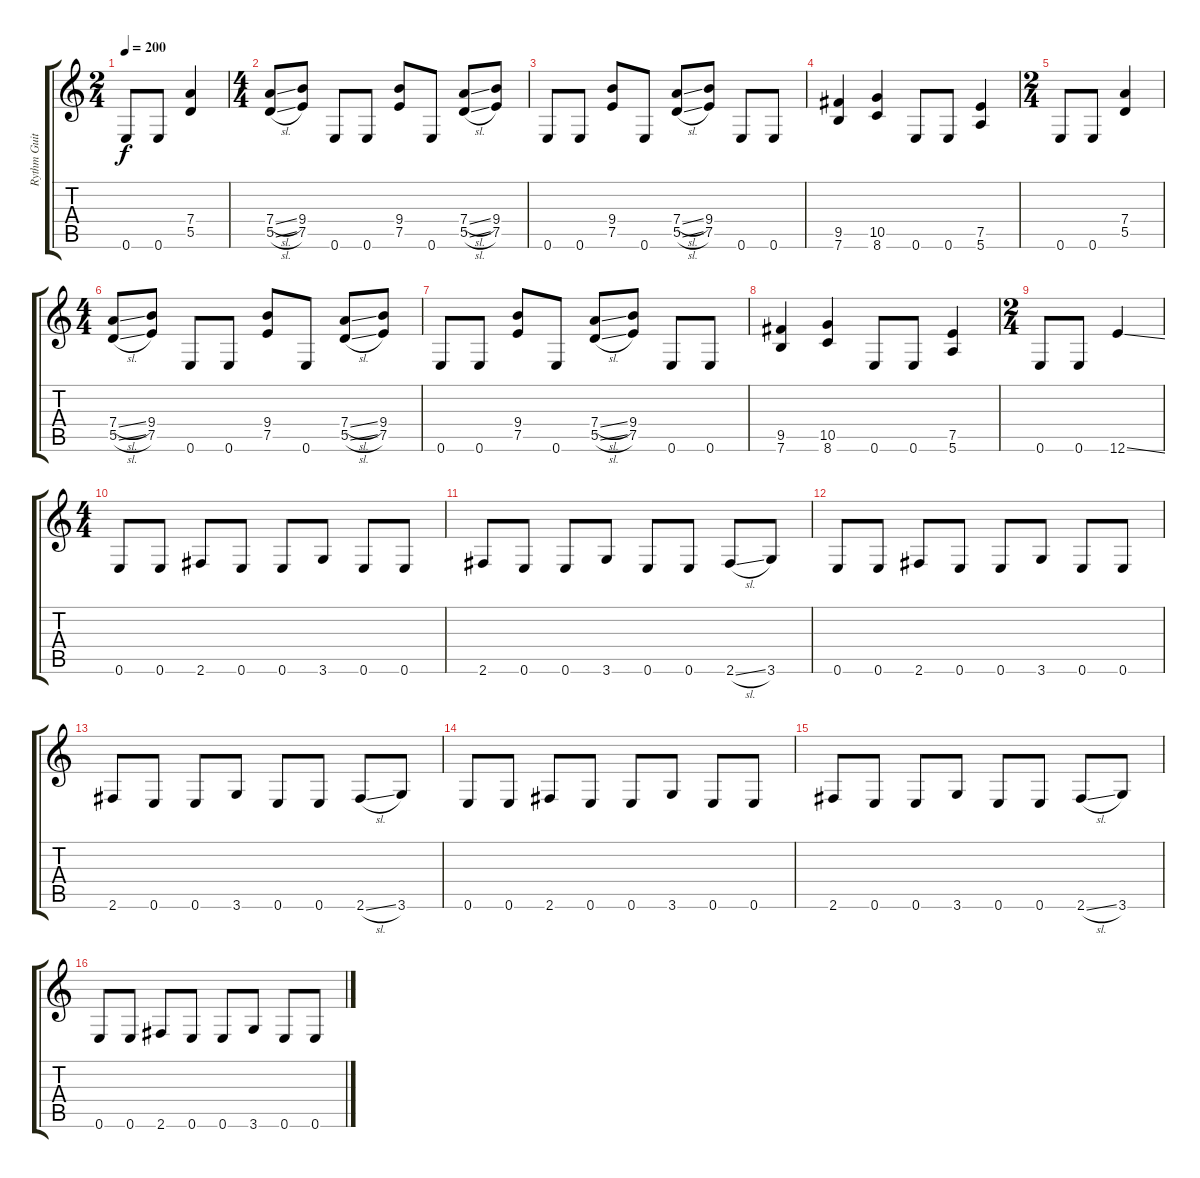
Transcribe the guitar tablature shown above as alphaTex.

\track ("Rythm Guitar" "Rythm Guit") {instrument distortionguitar}
\staff {score tabs}
\tuning (E4 B3 G3 D3 A2 E2) {hide}
\ts (2 4)
\tempo 200
\clef g2
\ks c
0.6.8{dy f} 0.6.8 (7.4 5.5).4 |
\ts (4 4)
(7.4{sl} 5.5{sl}).8 (9.4 7.5).8 0.6.8 0.6.8 (9.4 7.5).8 0.6.8 (7.4{sl} 5.5{sl}).8 (9.4 7.5).8 |
0.6.8 0.6.8 (9.4 7.5).8 0.6.8 (7.4{sl} 5.5{sl}).8 (9.4 7.5).8 0.6.8 0.6.8 |
(9.5 7.6).4 (10.5 8.6).4 0.6.8 0.6.8 (7.5 5.6).4 |
\ts (2 4)
0.6.8 0.6.8 (7.4 5.5).4 |
\ts (4 4)
(7.4{sl} 5.5{sl}).8 (9.4 7.5).8 0.6.8 0.6.8 (9.4 7.5).8 0.6.8 (7.4{sl} 5.5{sl}).8 (9.4 7.5).8 |
0.6.8 0.6.8 (9.4 7.5).8 0.6.8 (7.4{sl} 5.5{sl}).8 (9.4 7.5).8 0.6.8 0.6.8 |
(9.5 7.6).4 (10.5 8.6).4 0.6.8 0.6.8 (7.5 5.6).4 |
\ts (2 4)
0.6.8 0.6.8 12.6{ss}.4 |
\ts (4 4)
0.6.8 0.6.8 2.6.8 0.6.8 0.6.8 3.6.8 0.6.8 0.6.8 |
2.6.8 0.6.8 0.6.8 3.6.8 0.6.8 0.6.8 2.6{sl}.8 3.6.8 |
0.6.8 0.6.8 2.6.8 0.6.8 0.6.8 3.6.8 0.6.8 0.6.8 |
2.6.8 0.6.8 0.6.8 3.6.8 0.6.8 0.6.8 2.6{sl}.8 3.6.8 |
0.6.8 0.6.8 2.6.8 0.6.8 0.6.8 3.6.8 0.6.8 0.6.8 |
2.6.8 0.6.8 0.6.8 3.6.8 0.6.8 0.6.8 2.6{sl}.8 3.6.8 |
0.6.8 0.6.8 2.6.8 0.6.8 0.6.8 3.6.8 0.6.8 0.6.8
